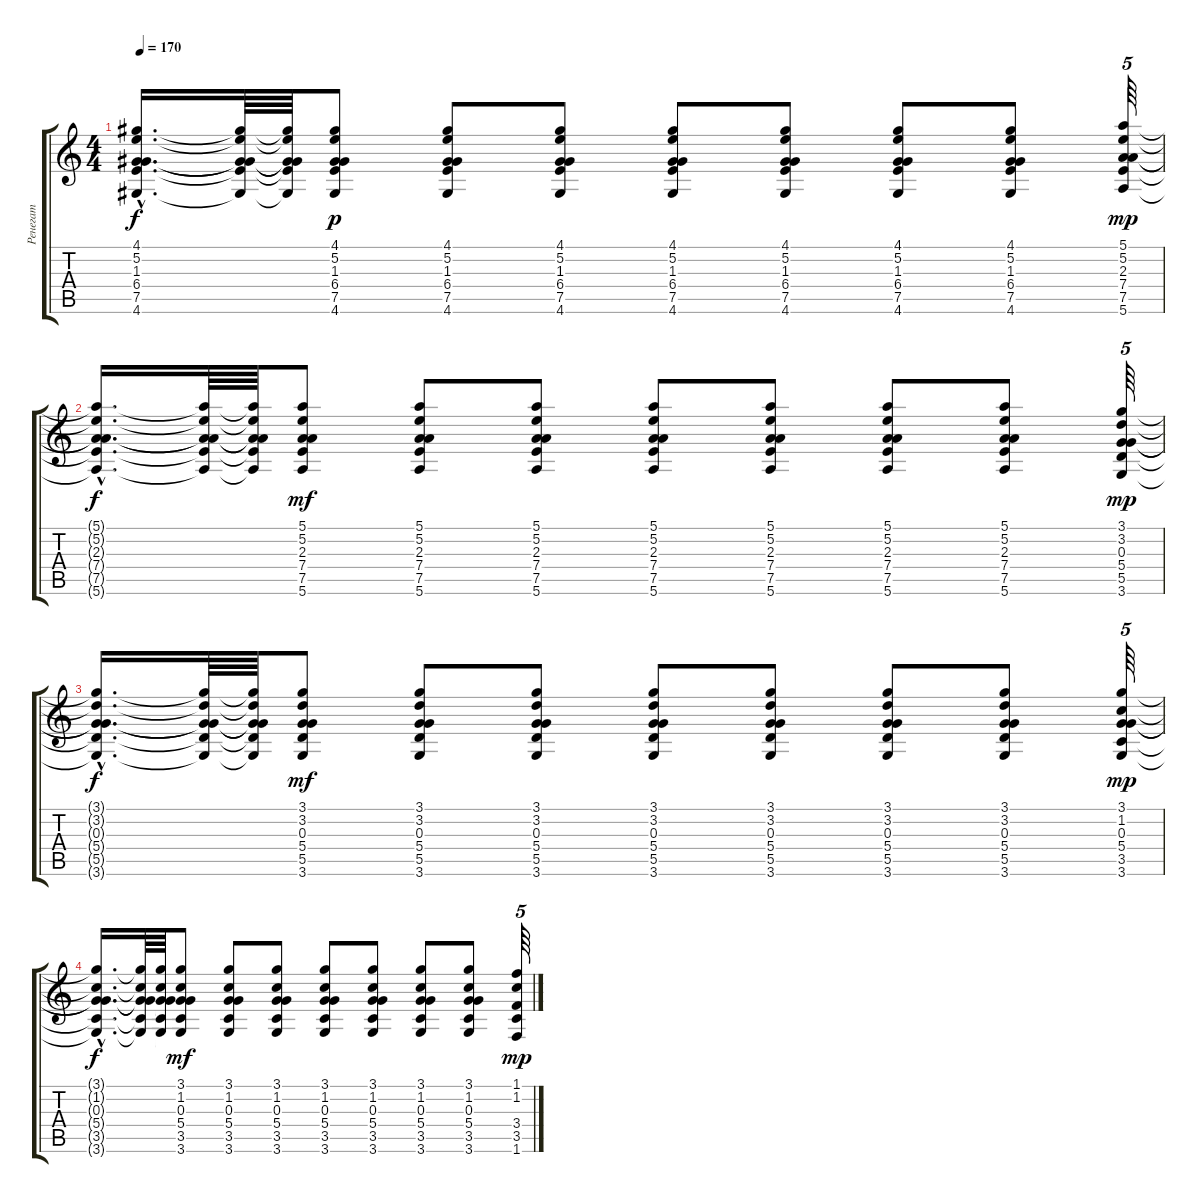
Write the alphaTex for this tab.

\track ("Ренегат" "Ренегат") {instrument acousticguitarsteel}
\staff {score tabs}
\tuning (E4 B3 G3 D3 A2 E2) {hide}
\ts (4 4)
\tempo 170
\clef g2
\ks c
(4.1{hac t} 5.2{hac t} 1.3{hac t} 6.4{hac t} 7.5{hac t} 4.6{hac t}).16{d dy f} (4.1{t} 5.2{t} 1.3{t} 6.4{t} 7.5{t} 4.6{t}).64 (4.1{t} 5.2{t} 1.3{t} 6.4{t} 7.5{t} 4.6{t}).64 (4.1 5.2 1.3 6.4 7.5 4.6).8{dy p} (4.1 5.2 1.3 6.4 7.5 4.6).8 (4.1 5.2 1.3 6.4 7.5 4.6).8 (4.1 5.2 1.3 6.4 7.5 4.6).8 (4.1 5.2 1.3 6.4 7.5 4.6).8 (4.1 5.2 1.3 6.4 7.5 4.6).8 (4.1 5.2 1.3 6.4 7.5 4.6).8 (5.1 5.2 2.3 7.4 7.5 5.6).64{tu (5 4) dy mp volume 13 instrument distortionguitar} |
(5.1{hac t} 5.2{hac t} 2.3{hac t} 7.4{hac t} 7.5{hac t} 5.6{hac t}).16{d dy f} (5.1{t} 5.2{t} 2.3{t} 7.4{t} 7.5{t} 5.6{t}).64 (5.1{t} 5.2{t} 2.3{t} 7.4{t} 7.5{t} 5.6{t}).64 (5.1 5.2 2.3 7.4 7.5 5.6).8{dy mf} (5.1 5.2 2.3 7.4 7.5 5.6).8 (5.1 5.2 2.3 7.4 7.5 5.6).8 (5.1 5.2 2.3 7.4 7.5 5.6).8 (5.1 5.2 2.3 7.4 7.5 5.6).8 (5.1 5.2 2.3 7.4 7.5 5.6).8 (5.1 5.2 2.3 7.4 7.5 5.6).8 (3.1 3.2 0.3 5.4 5.5 3.6).64{tu (5 4) dy mp} |
(3.1{hac t} 3.2{hac t} 0.3{hac t} 5.4{hac t} 5.5{hac t} 3.6{hac t}).16{d dy f} (3.1{t} 3.2{t} 0.3{t} 5.4{t} 5.5{t} 3.6{t}).64 (3.1{t} 3.2{t} 0.3{t} 5.4{t} 5.5{t} 3.6{t}).64 (3.1 3.2 0.3 5.4 5.5 3.6).8{dy mf} (3.1 3.2 0.3 5.4 5.5 3.6).8 (3.1 3.2 0.3 5.4 5.5 3.6).8 (3.1 3.2 0.3 5.4 5.5 3.6).8 (3.1 3.2 0.3 5.4 5.5 3.6).8 (3.1 3.2 0.3 5.4 5.5 3.6).8 (3.1 3.2 0.3 5.4 5.5 3.6).8 (3.1 1.2 0.3 5.4 3.5 3.6).64{tu (5 4) dy mp} |
(3.1{hac t} 1.2{hac t} 0.3{hac t} 5.4{hac t} 3.5{hac t} 3.6{hac t}).16{d dy f} (3.1{t} 1.2{t} 0.3{t} 5.4{t} 3.5{t} 3.6{t}).64 (3.1{t} 1.2{t} 0.3{t} 5.4{t} 3.5{t} 3.6{t}).64 (3.1 1.2 0.3 5.4 3.5 3.6).8{dy mf} (3.1 1.2 0.3 5.4 3.5 3.6).8 (3.1 1.2 0.3 5.4 3.5 3.6).8 (3.1 1.2 0.3 5.4 3.5 3.6).8 (3.1 1.2 0.3 5.4 3.5 3.6).8 (3.1 1.2 0.3 5.4 3.5 3.6).8 (3.1 1.2 0.3 5.4 3.5 3.6).8 (1.1 1.2 3.4 3.5 1.6).64{tu (5 4) dy mp}
